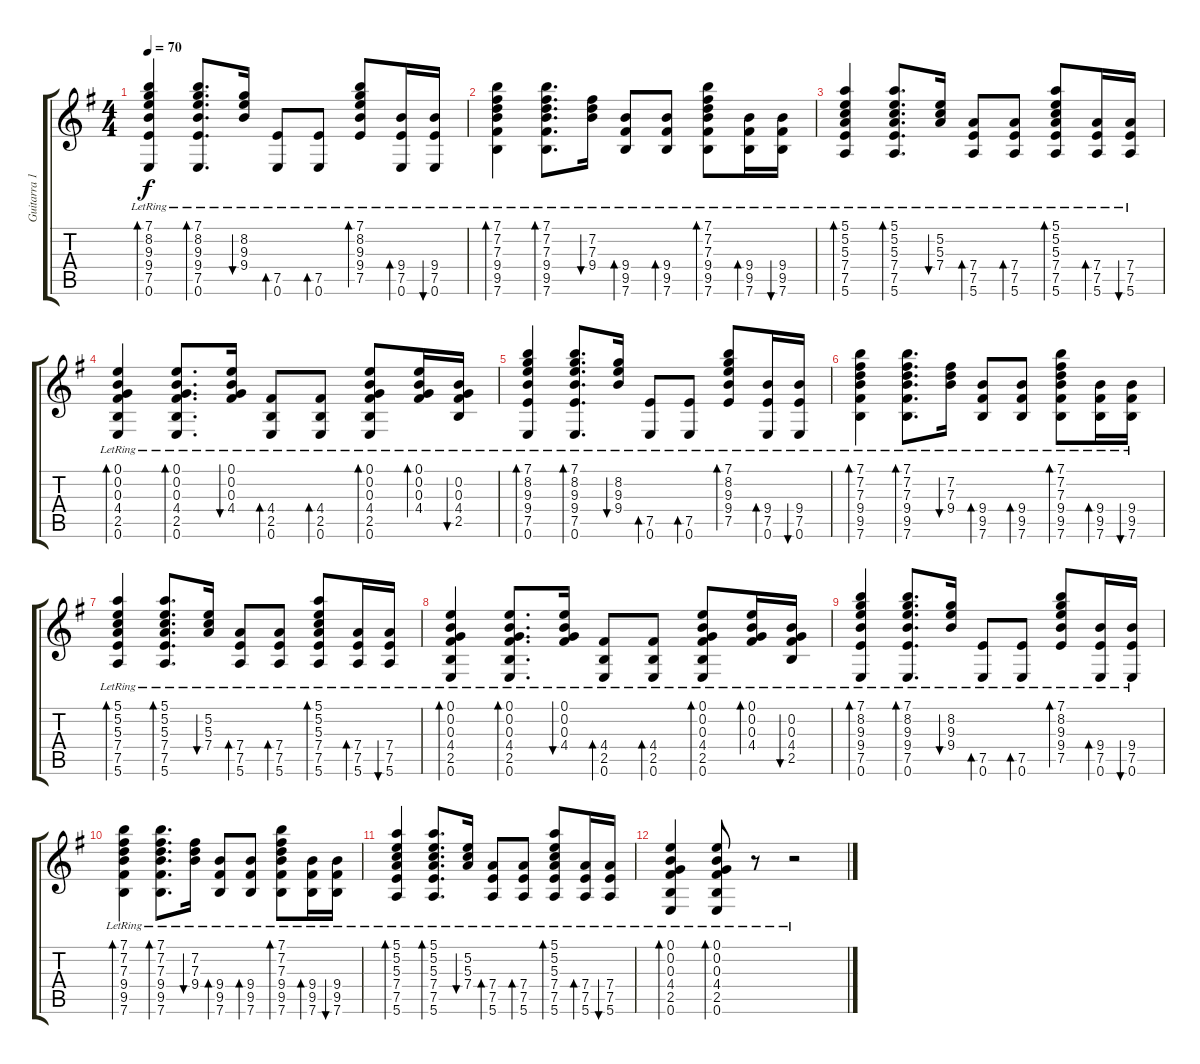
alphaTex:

\track ("Guitarra 1" "Guitarra 1") {instrument electricguitarjazz}
\staff {score tabs}
\tuning (E4 B3 G3 D3 A2 E2) {hide}
\ts (4 4)
\tempo 70
\clef g2
\ks g
(7.1{lr} 8.2{lr} 9.3{lr} 9.4{lr} 7.5{lr} 0.6{lr}).4{bd 30 dy f} (7.1{lr} 8.2{lr} 9.3{lr} 9.4{lr} 7.5{lr} 0.6{lr}).8{d bd 30} (8.2{lr} 9.3{lr} 9.4{lr}).16{bu 30} (7.5{lr} 0.6{lr}).8{bd 30} (7.5{lr} 0.6{lr}).8{bd 30} (7.1{lr} 8.2{lr} 9.3{lr} 9.4{lr} 7.5{lr}).8{bd 30} (9.4{lr} 7.5{lr} 0.6{lr}).16{bd 30} (9.4{lr} 7.5{lr} 0.6{lr}).16{bu 30} |
(7.1{lr} 7.2{lr} 7.3{lr} 9.4{lr} 9.5{lr} 7.6{lr}).4{bd 30} (7.1{lr} 7.2{lr} 7.3{lr} 9.4{lr} 9.5{lr} 7.6{lr}).8{d bd 30} (7.2{lr} 7.3{lr} 9.4{lr}).16{bu 30} (9.4{lr} 9.5{lr} 7.6{lr}).8{bd 30} (9.4{lr} 9.5{lr} 7.6{lr}).8{bd 30} (7.1{lr} 7.2{lr} 7.3{lr} 9.4{lr} 9.5{lr} 7.6{lr}).8{bd 30} (9.4{lr} 9.5{lr} 7.6{lr}).16{bd 30} (9.4{lr} 9.5{lr} 7.6{lr}).16{bu 30} |
(5.1{lr} 5.2{lr} 5.3{lr} 7.4{lr} 7.5{lr} 5.6{lr}).4{bd 30} (5.1{lr} 5.2{lr} 5.3{lr} 7.4{lr} 7.5{lr} 5.6{lr}).8{d bd 30} (5.2{lr} 5.3{lr} 7.4{lr}).16{bu 30} (7.4{lr} 7.5{lr} 5.6{lr}).8{bd 30} (7.4{lr} 7.5{lr} 5.6{lr}).8{bd 30} (5.1{lr} 5.2{lr} 5.3{lr} 7.4{lr} 7.5{lr} 5.6{lr}).8{bd 30} (7.4{lr} 7.5{lr} 5.6{lr}).16{bd 30} (7.4{lr} 7.5{lr} 5.6{lr}).16{bu 30} |
(0.1{lr} 0.2{lr} 0.3{lr} 4.4{lr} 2.5{lr} 0.6{lr}).4{bd 30} (0.1{lr} 0.2{lr} 0.3{lr} 4.4{lr} 2.5{lr} 0.6{lr}).8{d bd 30} (0.1{lr} 0.2{lr} 0.3{lr} 4.4{lr}).16{bu 30} (4.4{lr} 2.5{lr} 0.6{lr}).8{bd 30} (4.4{lr} 2.5{lr} 0.6{lr}).8{bd 30} (0.1{lr} 0.2{lr} 0.3{lr} 4.4{lr} 2.5{lr} 0.6{lr}).8{bd 30} (0.1{lr} 0.2{lr} 0.3{lr} 4.4{lr}).16{bd 30} (0.2{lr} 0.3{lr} 4.4{lr} 2.5{lr}).16{bu 30} |
(7.1{lr} 8.2{lr} 9.3{lr} 9.4{lr} 7.5{lr} 0.6{lr}).4{bd 30} (7.1{lr} 8.2{lr} 9.3{lr} 9.4{lr} 7.5{lr} 0.6{lr}).8{d bd 30} (8.2{lr} 9.3{lr} 9.4{lr}).16{bu 30} (7.5{lr} 0.6{lr}).8{bd 30} (7.5{lr} 0.6{lr}).8{bd 30} (7.1{lr} 8.2{lr} 9.3{lr} 9.4{lr} 7.5{lr}).8{bd 30} (9.4{lr} 7.5{lr} 0.6{lr}).16{bd 30} (9.4{lr} 7.5{lr} 0.6{lr}).16{bu 30} |
(7.1{lr} 7.2{lr} 7.3{lr} 9.4{lr} 9.5{lr} 7.6{lr}).4{bd 30} (7.1{lr} 7.2{lr} 7.3{lr} 9.4{lr} 9.5{lr} 7.6{lr}).8{d bd 30} (7.2{lr} 7.3{lr} 9.4{lr}).16{bu 30} (9.4{lr} 9.5{lr} 7.6{lr}).8{bd 30} (9.4{lr} 9.5{lr} 7.6{lr}).8{bd 30} (7.1{lr} 7.2{lr} 7.3{lr} 9.4{lr} 9.5{lr} 7.6{lr}).8{bd 30} (9.4{lr} 9.5{lr} 7.6{lr}).16{bd 30} (9.4{lr} 9.5{lr} 7.6{lr}).16{bu 30} |
(5.1{lr} 5.2{lr} 5.3{lr} 7.4{lr} 7.5{lr} 5.6{lr}).4{bd 30} (5.1{lr} 5.2{lr} 5.3{lr} 7.4{lr} 7.5{lr} 5.6{lr}).8{d bd 30} (5.2{lr} 5.3{lr} 7.4{lr}).16{bu 30} (7.4{lr} 7.5{lr} 5.6{lr}).8{bd 30} (7.4{lr} 7.5{lr} 5.6{lr}).8{bd 30} (5.1{lr} 5.2{lr} 5.3{lr} 7.4{lr} 7.5{lr} 5.6{lr}).8{bd 30} (7.4{lr} 7.5{lr} 5.6{lr}).16{bd 30} (7.4{lr} 7.5{lr} 5.6{lr}).16{bu 30} |
(0.1{lr} 0.2{lr} 0.3{lr} 4.4{lr} 2.5{lr} 0.6{lr}).4{bd 30} (0.1{lr} 0.2{lr} 0.3{lr} 4.4{lr} 2.5{lr} 0.6{lr}).8{d bd 30} (0.1{lr} 0.2{lr} 0.3{lr} 4.4{lr}).16{bu 30} (4.4{lr} 2.5{lr} 0.6{lr}).8{bd 30} (4.4{lr} 2.5{lr} 0.6{lr}).8{bd 30} (0.1{lr} 0.2{lr} 0.3{lr} 4.4{lr} 2.5{lr} 0.6{lr}).8{bd 30} (0.1{lr} 0.2{lr} 0.3{lr} 4.4{lr}).16{bd 30} (0.2{lr} 0.3{lr} 4.4{lr} 2.5{lr}).16{bu 30} |
(7.1{lr} 8.2{lr} 9.3{lr} 9.4{lr} 7.5{lr} 0.6{lr}).4{bd 30} (7.1{lr} 8.2{lr} 9.3{lr} 9.4{lr} 7.5{lr} 0.6{lr}).8{d bd 30} (8.2{lr} 9.3{lr} 9.4{lr}).16{bu 30} (7.5{lr} 0.6{lr}).8{bd 30} (7.5{lr} 0.6{lr}).8{bd 30} (7.1{lr} 8.2{lr} 9.3{lr} 9.4{lr} 7.5{lr}).8{bd 30} (9.4{lr} 7.5{lr} 0.6{lr}).16{bd 30} (9.4{lr} 7.5{lr} 0.6{lr}).16{bu 30} |
(7.1{lr} 7.2{lr} 7.3{lr} 9.4{lr} 9.5{lr} 7.6{lr}).4{bd 30} (7.1{lr} 7.2{lr} 7.3{lr} 9.4{lr} 9.5{lr} 7.6{lr}).8{d bd 30} (7.2{lr} 7.3{lr} 9.4{lr}).16{bu 30} (9.4{lr} 9.5{lr} 7.6{lr}).8{bd 30} (9.4{lr} 9.5{lr} 7.6{lr}).8{bd 30} (7.1{lr} 7.2{lr} 7.3{lr} 9.4{lr} 9.5{lr} 7.6{lr}).8{bd 30} (9.4{lr} 9.5{lr} 7.6{lr}).16{bd 30} (9.4{lr} 9.5{lr} 7.6{lr}).16{bu 30} |
(5.1{lr} 5.2{lr} 5.3{lr} 7.4{lr} 7.5{lr} 5.6{lr}).4{bd 30} (5.1{lr} 5.2{lr} 5.3{lr} 7.4{lr} 7.5{lr} 5.6{lr}).8{d bd 30} (5.2{lr} 5.3{lr} 7.4{lr}).16{bu 30} (7.4{lr} 7.5{lr} 5.6{lr}).8{bd 30} (7.4{lr} 7.5{lr} 5.6{lr}).8{bd 30} (5.1{lr} 5.2{lr} 5.3{lr} 7.4{lr} 7.5{lr} 5.6{lr}).8{bd 30} (7.4{lr} 7.5{lr} 5.6{lr}).16{bd 30} (7.4{lr} 7.5{lr} 5.6{lr}).16{bu 30} |
(0.1{lr} 0.2{lr} 0.3{lr} 4.4{lr} 2.5{lr} 0.6{lr}).4{bd 30} (0.1{lr} 0.2{lr} 0.3{lr} 4.4{lr} 2.5{lr} 0.6{lr}).8{bd 30} r.8 r.2
